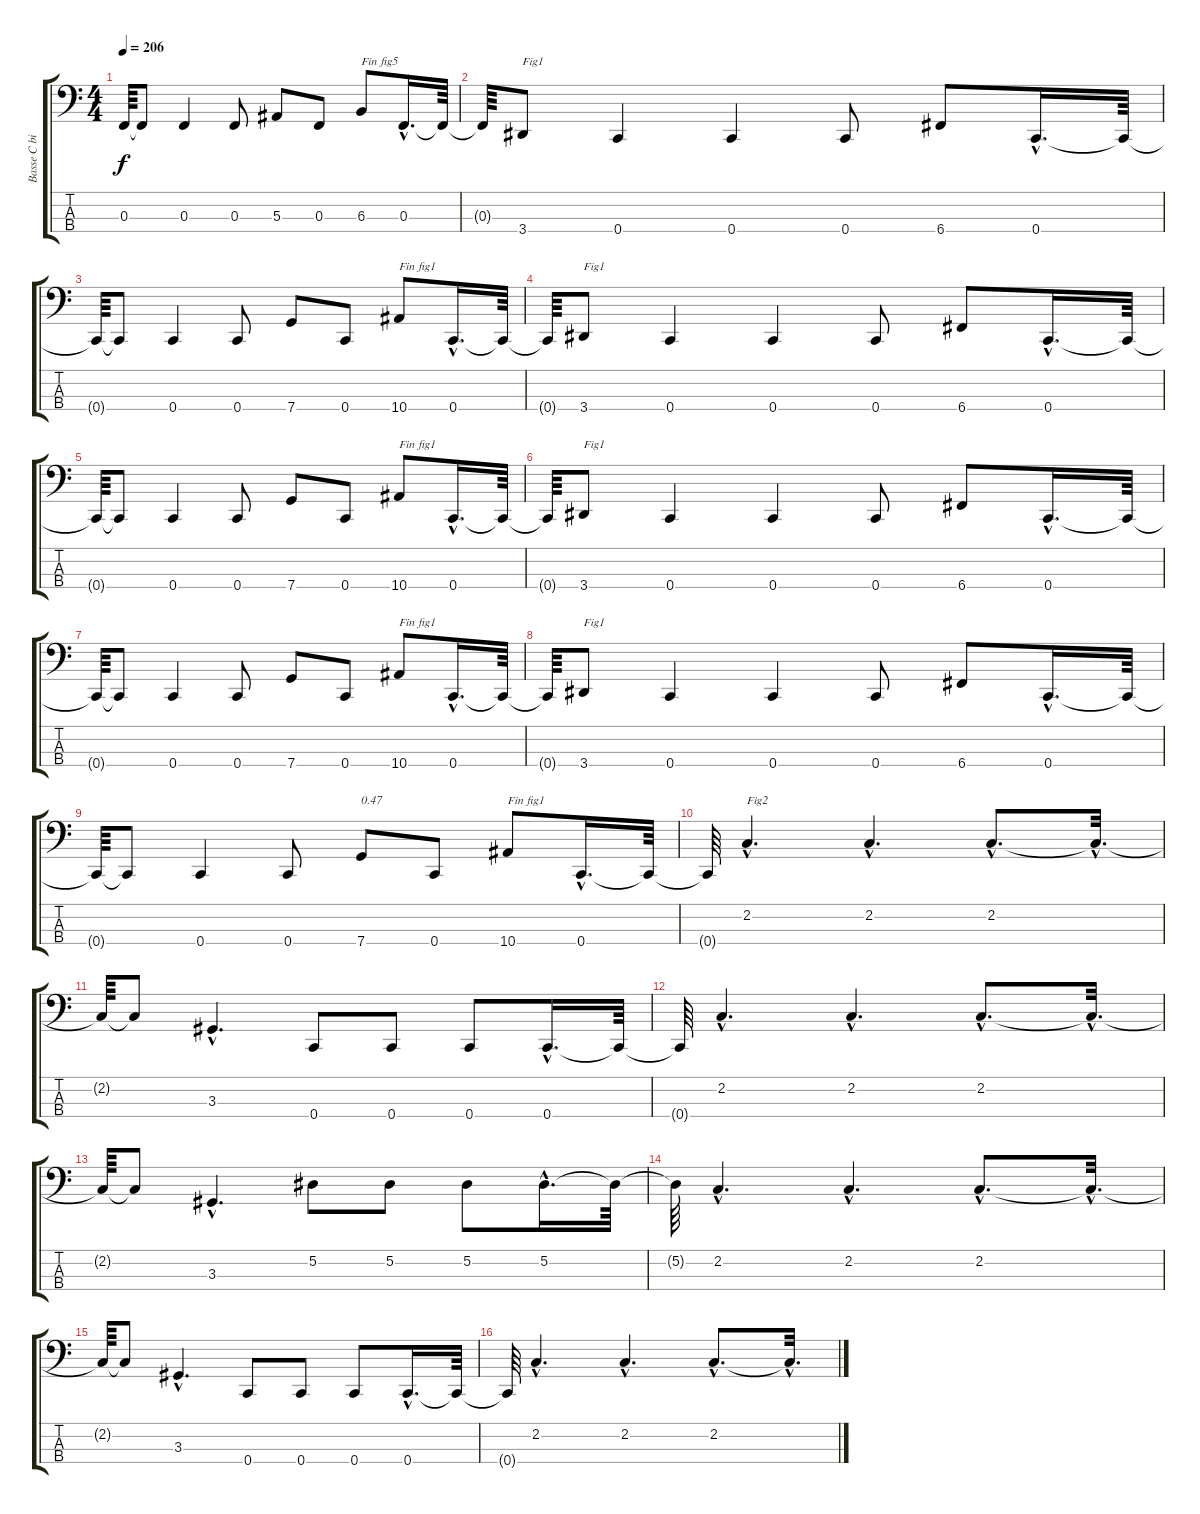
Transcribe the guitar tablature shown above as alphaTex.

\track ("Basse C bis" "Basse C bi") {instrument synthbass2}
\staff {score tabs}
\tuning (Eb2 Bb1 F1 C1) {hide}
\ts (4 4)
\tempo 206
\clef f4
\ks c
0.3{t}.64{dy f} 0.3{t}.8 0.3.4 0.3.8 5.3.8 0.3.8 6.3.8{txt "Fin fig5"} 0.3{hac}.16{d} 0.3{t}.64 |
0.3{t}.64 3.4.8{txt "Fig1"} 0.4.4 0.4.4 0.4.8 6.4.8 0.4{hac}.16{d} 0.4{t}.64 |
0.4{t}.64 0.4{t}.8 0.4.4 0.4.8 7.4.8 0.4.8 10.4.8{txt "Fin fig1"} 0.4{hac}.16{d} 0.4{t}.64 |
0.4{t}.64 3.4.8{txt "Fig1"} 0.4.4 0.4.4 0.4.8 6.4.8 0.4{hac}.16{d} 0.4{t}.64 |
0.4{t}.64 0.4{t}.8 0.4.4 0.4.8 7.4.8 0.4.8 10.4.8{txt "Fin fig1"} 0.4{hac}.16{d} 0.4{t}.64 |
0.4{t}.64 3.4.8{txt "Fig1"} 0.4.4 0.4.4 0.4.8 6.4.8 0.4{hac}.16{d} 0.4{t}.64 |
0.4{t}.64 0.4{t}.8 0.4.4 0.4.8 7.4.8 0.4.8 10.4.8{txt "Fin fig1"} 0.4{hac}.16{d} 0.4{t}.64 |
0.4{t}.64 3.4.8{txt "Fig1"} 0.4.4 0.4.4 0.4.8 6.4.8 0.4{hac}.16{d} 0.4{t}.64 |
0.4{t}.64 0.4{t}.8 0.4.4 0.4.8 7.4.8{txt "0.47"} 0.4.8 10.4.8{txt "Fin fig1"} 0.4{hac}.16{d} 0.4{t}.64 |
0.4{t}.64 2.2{hac}.4{d txt "Fig2"} 2.2{hac}.4{d} 2.2{hac}.8{d} 2.2{hac t}.32{d} |
2.2{t}.64 2.2{t}.8 3.3{hac}.4{d} 0.4.8 0.4.8 0.4.8 0.4{hac}.16{d} 0.4{t}.64 |
0.4{t}.64 2.2{hac}.4{d} 2.2{hac}.4{d} 2.2{hac}.8{d} 2.2{hac t}.32{d} |
2.2{t}.64 2.2{t}.8 3.3{hac}.4{d} 5.2.8 5.2.8 5.2.8 5.2{hac}.16{d} 5.2{t}.64 |
5.2{t}.64 2.2{hac}.4{d} 2.2{hac}.4{d} 2.2{hac}.8{d} 2.2{hac t}.32{d} |
2.2{t}.64 2.2{t}.8 3.3{hac}.4{d} 0.4.8 0.4.8 0.4.8 0.4{hac}.16{d} 0.4{t}.64 |
0.4{t}.64 2.2{hac}.4{d} 2.2{hac}.4{d} 2.2{hac}.8{d} 2.2{hac t}.32{d}
